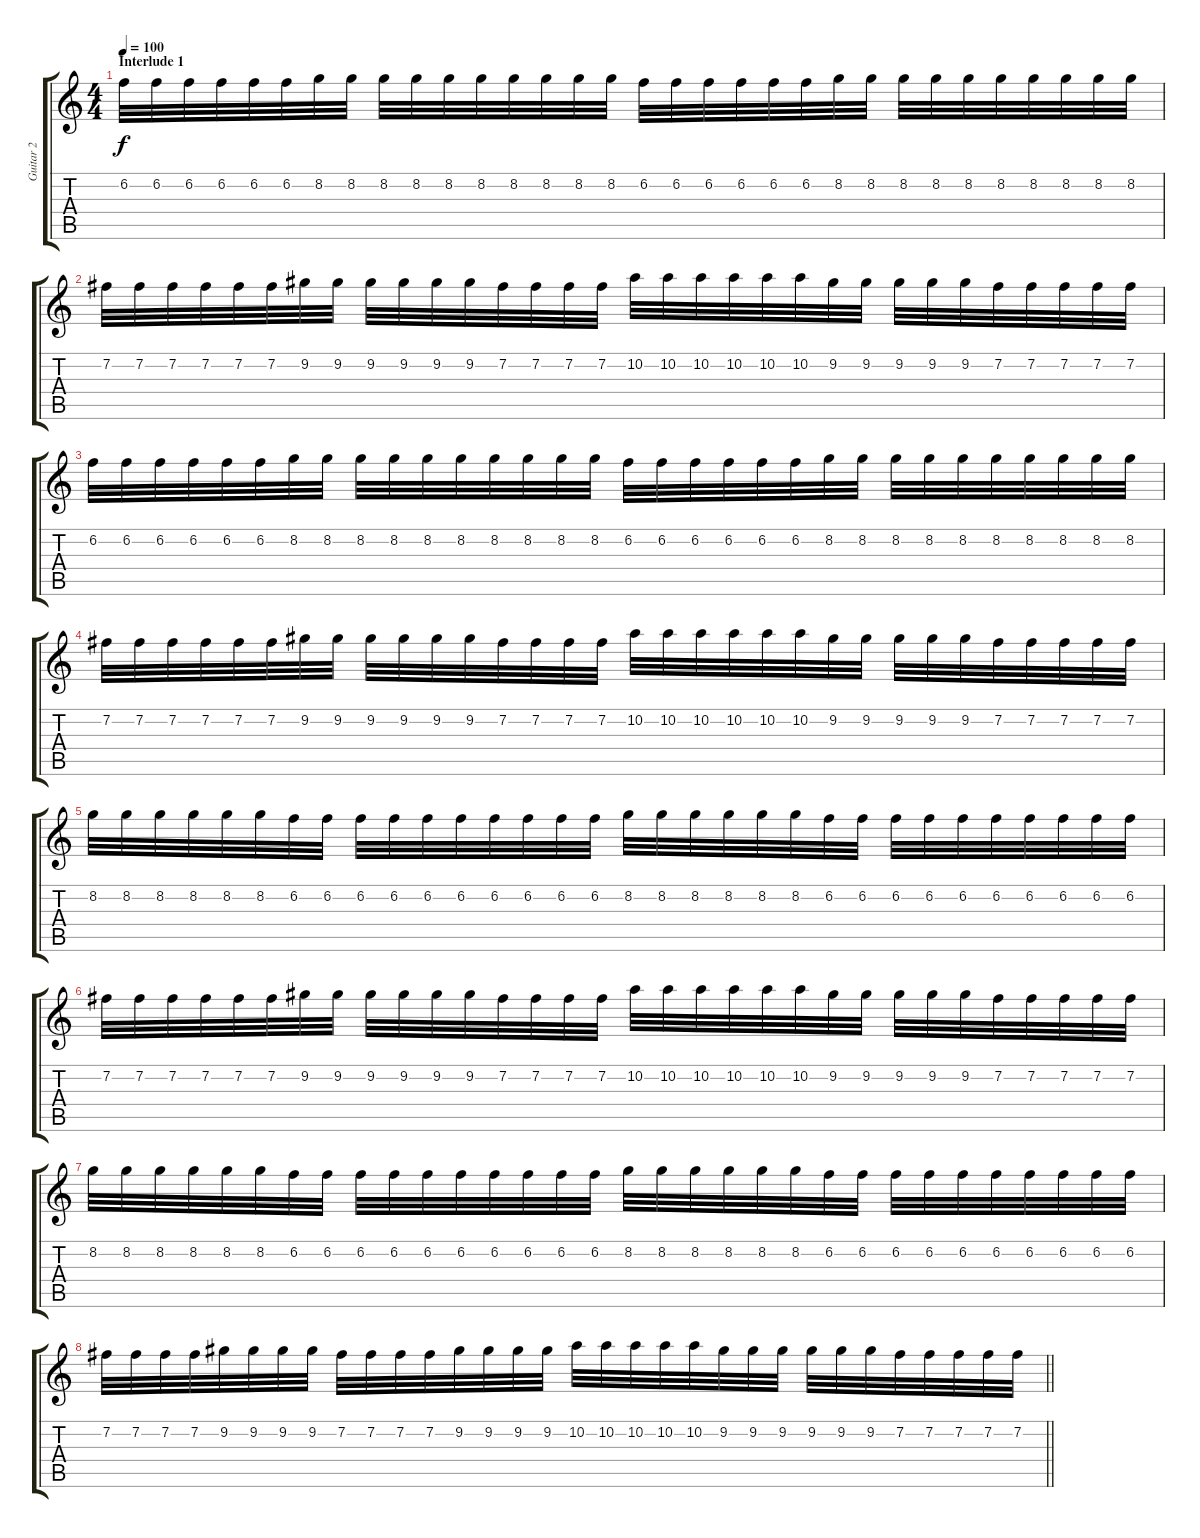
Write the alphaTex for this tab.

\track ("Guitar 2" "Guitar 2") {instrument distortionguitar}
\staff {score tabs}
\tuning (E4 B3 G3 D3 A2 E2) {hide}
\ts (4 4)
\section ("" "Interlude 1")
\tempo 100
\clef g2
\ks c
6.2.32{dy f} 6.2.32 6.2.32 6.2.32 6.2.32 6.2.32 8.2.32 8.2.32 8.2.32 8.2.32 8.2.32 8.2.32 8.2.32 8.2.32 8.2.32 8.2.32 6.2.32 6.2.32 6.2.32 6.2.32 6.2.32 6.2.32 8.2.32 8.2.32 8.2.32 8.2.32 8.2.32 8.2.32 8.2.32 8.2.32 8.2.32 8.2.32 |
7.2.32 7.2.32 7.2.32 7.2.32 7.2.32 7.2.32 9.2.32 9.2.32 9.2.32 9.2.32 9.2.32 9.2.32 7.2.32 7.2.32 7.2.32 7.2.32 10.2.32 10.2.32 10.2.32 10.2.32 10.2.32 10.2.32 9.2.32 9.2.32 9.2.32 9.2.32 9.2.32 7.2.32 7.2.32 7.2.32 7.2.32 7.2.32 |
6.2.32 6.2.32 6.2.32 6.2.32 6.2.32 6.2.32 8.2.32 8.2.32 8.2.32 8.2.32 8.2.32 8.2.32 8.2.32 8.2.32 8.2.32 8.2.32 6.2.32 6.2.32 6.2.32 6.2.32 6.2.32 6.2.32 8.2.32 8.2.32 8.2.32 8.2.32 8.2.32 8.2.32 8.2.32 8.2.32 8.2.32 8.2.32 |
7.2.32 7.2.32 7.2.32 7.2.32 7.2.32 7.2.32 9.2.32 9.2.32 9.2.32 9.2.32 9.2.32 9.2.32 7.2.32 7.2.32 7.2.32 7.2.32 10.2.32 10.2.32 10.2.32 10.2.32 10.2.32 10.2.32 9.2.32 9.2.32 9.2.32 9.2.32 9.2.32 7.2.32 7.2.32 7.2.32 7.2.32 7.2.32 |
8.2.32 8.2.32 8.2.32 8.2.32 8.2.32 8.2.32 6.2.32 6.2.32 6.2.32 6.2.32 6.2.32 6.2.32 6.2.32 6.2.32 6.2.32 6.2.32 8.2.32 8.2.32 8.2.32 8.2.32 8.2.32 8.2.32 6.2.32 6.2.32 6.2.32 6.2.32 6.2.32 6.2.32 6.2.32 6.2.32 6.2.32 6.2.32 |
7.2.32 7.2.32 7.2.32 7.2.32 7.2.32 7.2.32 9.2.32 9.2.32 9.2.32 9.2.32 9.2.32 9.2.32 7.2.32 7.2.32 7.2.32 7.2.32 10.2.32 10.2.32 10.2.32 10.2.32 10.2.32 10.2.32 9.2.32 9.2.32 9.2.32 9.2.32 9.2.32 7.2.32 7.2.32 7.2.32 7.2.32 7.2.32 |
8.2.32 8.2.32 8.2.32 8.2.32 8.2.32 8.2.32 6.2.32 6.2.32 6.2.32 6.2.32 6.2.32 6.2.32 6.2.32 6.2.32 6.2.32 6.2.32 8.2.32 8.2.32 8.2.32 8.2.32 8.2.32 8.2.32 6.2.32 6.2.32 6.2.32 6.2.32 6.2.32 6.2.32 6.2.32 6.2.32 6.2.32 6.2.32 |
\barLineRight lightlight
7.2.32 7.2.32 7.2.32 7.2.32 9.2.32 9.2.32 9.2.32 9.2.32 7.2.32 7.2.32 7.2.32 7.2.32 9.2.32 9.2.32 9.2.32 9.2.32 10.2.32 10.2.32 10.2.32 10.2.32 10.2.32 9.2.32 9.2.32 9.2.32 9.2.32 9.2.32 9.2.32 7.2.32 7.2.32 7.2.32 7.2.32 7.2.32
